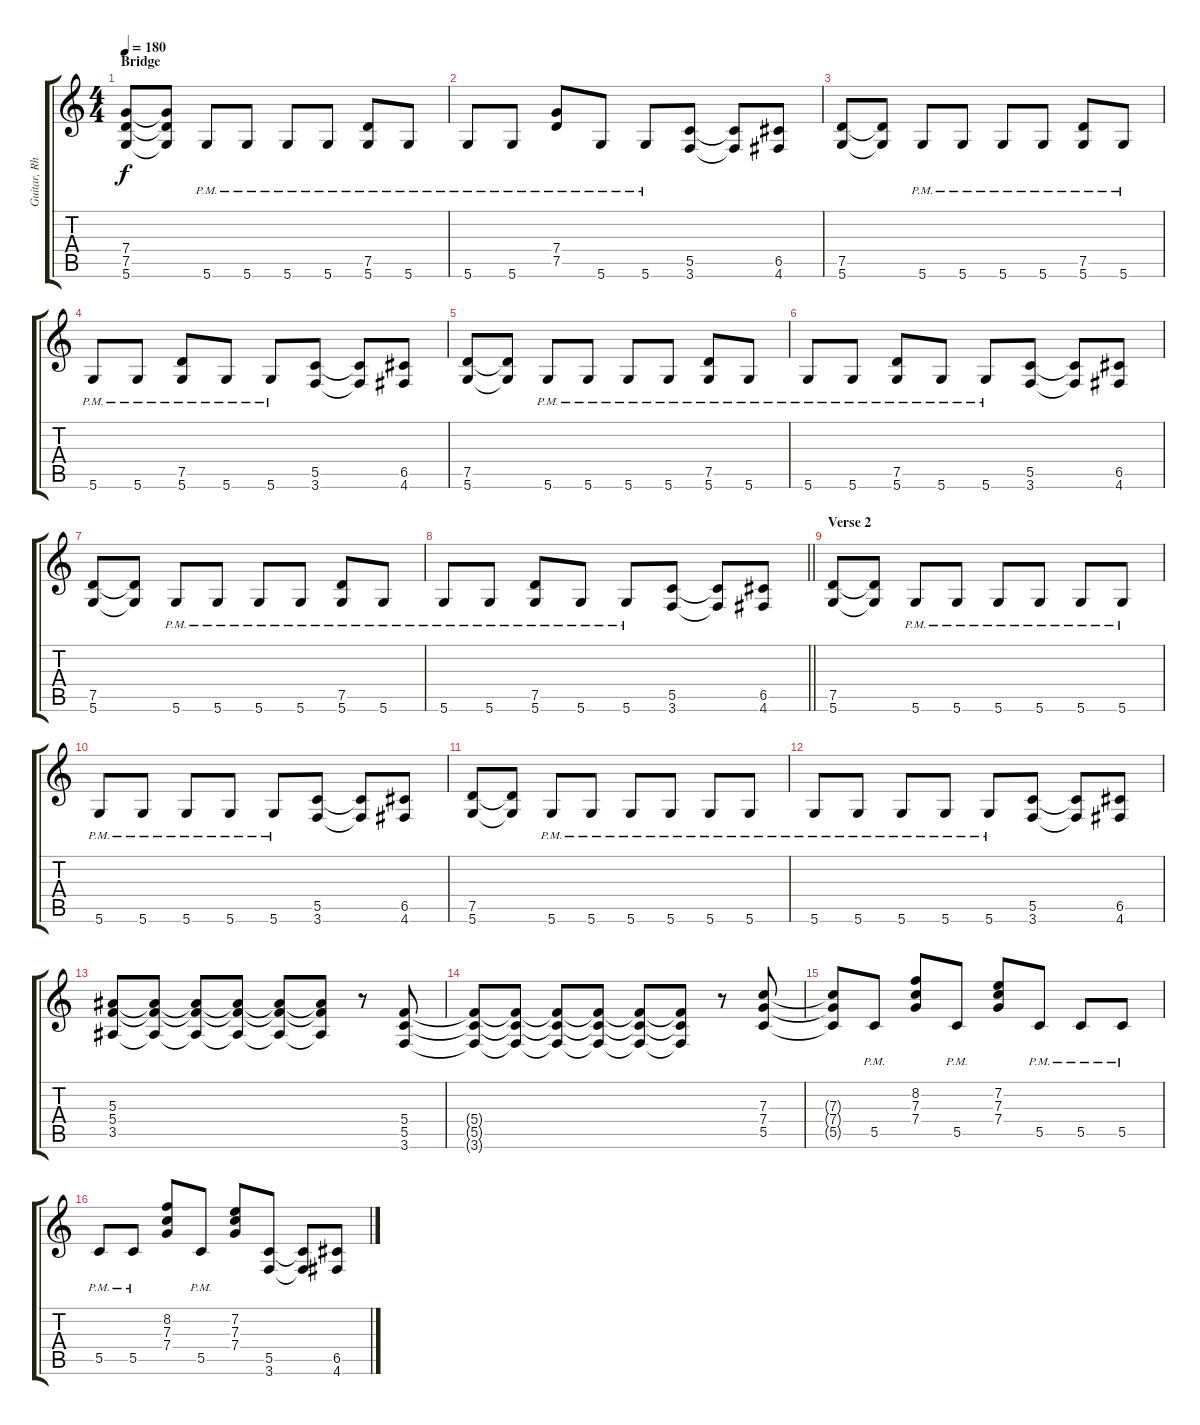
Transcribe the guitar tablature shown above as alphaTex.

\track ("Guitar, Rhythm Std-D" "Guitar, Rh") {instrument overdrivenguitar}
\staff {score tabs}
\tuning (D4 A3 F3 C3 G2 D2) {hide}
\ts (4 4)
\section ("" "Bridge")
\tempo 180
\clef g2
\ks c
(7.4{t} 7.5{t} 5.6{t}).8{dy f} (7.4{t} 7.5{t} 5.6{t}).8 5.6{pm}.8 5.6{pm}.8 5.6{pm}.8 5.6{pm}.8 (7.5{pm} 5.6{pm}).8 5.6{pm}.8 |
5.6{pm}.8 5.6{pm}.8 (7.4{pm} 7.5{pm}).8 5.6{pm}.8 5.6{pm}.8 (5.5 3.6).8 (5.5{t} 3.6{t}).8 (6.5 4.6).8 |
(7.5 5.6).8 (7.5{t} 5.6{t}).8 5.6{pm}.8 5.6{pm}.8 5.6{pm}.8 5.6{pm}.8 (7.5{pm} 5.6{pm}).8 5.6{pm}.8 |
5.6{pm}.8 5.6{pm}.8 (7.5{pm} 5.6{pm}).8 5.6{pm}.8 5.6{pm}.8 (5.5 3.6).8 (5.5{t} 3.6{t}).8 (6.5 4.6).8 |
(7.5 5.6).8 (7.5{t} 5.6{t}).8 5.6{pm}.8 5.6{pm}.8 5.6{pm}.8 5.6{pm}.8 (7.5{pm} 5.6{pm}).8 5.6{pm}.8 |
5.6{pm}.8 5.6{pm}.8 (7.5{pm} 5.6{pm}).8 5.6{pm}.8 5.6{pm}.8 (5.5 3.6).8 (5.5{t} 3.6{t}).8 (6.5 4.6).8 |
(7.5 5.6).8 (7.5{t} 5.6{t}).8 5.6{pm}.8 5.6{pm}.8 5.6{pm}.8 5.6{pm}.8 (7.5{pm} 5.6{pm}).8 5.6{pm}.8 |
\barLineRight lightlight
5.6{pm}.8 5.6{pm}.8 (7.5{pm} 5.6{pm}).8 5.6{pm}.8 5.6{pm}.8 (5.5 3.6).8 (5.5{t} 3.6{t}).8 (6.5 4.6).8 |
\section ("" "Verse 2")
(7.5 5.6).8 (7.5{t} 5.6{t}).8 5.6{pm}.8 5.6{pm}.8 5.6{pm}.8 5.6{pm}.8 5.6{pm}.8 5.6{pm}.8 |
5.6{pm}.8 5.6{pm}.8 5.6{pm}.8 5.6{pm}.8 5.6{pm}.8 (5.5 3.6).8 (5.5{t} 3.6{t}).8 (6.5 4.6).8 |
(7.5 5.6).8 (7.5{t} 5.6{t}).8 5.6{pm}.8 5.6{pm}.8 5.6{pm}.8 5.6{pm}.8 5.6{pm}.8 5.6{pm}.8 |
5.6{pm}.8 5.6{pm}.8 5.6{pm}.8 5.6{pm}.8 5.6{pm}.8 (5.5 3.6).8 (5.5{t} 3.6{t}).8 (6.5 4.6).8 |
(5.3 5.4 3.5).8 (5.3{t} 5.4{t} 3.5{t}).8 (5.3{t} 5.4{t} 3.5{t}).8 (5.3{t} 5.4{t} 3.5{t}).8 (5.3{t} 5.4{t} 3.5{t}).8 (5.3{t} 5.4{t} 3.5{t}).8 r.8 (5.4 5.5 3.6).8 |
(5.4{t} 5.5{t} 3.6{t}).8 (5.4{t} 5.5{t} 3.6{t}).8 (5.4{t} 5.5{t} 3.6{t}).8 (5.4{t} 5.5{t} 3.6{t}).8 (5.4{t} 5.5{t} 3.6{t}).8 (5.4{t} 5.5{t} 3.6{t}).8 r.8 (7.3 7.4 5.5).8 |
(7.3{t} 7.4{t} 5.5{t}).8 5.5{pm}.8 (8.2 7.3 7.4).8 5.5{pm}.8 (7.2 7.3 7.4).8 5.5{pm}.8 5.5{pm}.8 5.5{pm}.8 |
5.5{pm}.8 5.5{pm}.8 (8.2 7.3 7.4).8 5.5{pm}.8 (7.2 7.3 7.4).8 (5.5 3.6).8 (5.5{t} 3.6{t}).8 (6.5 4.6).8
